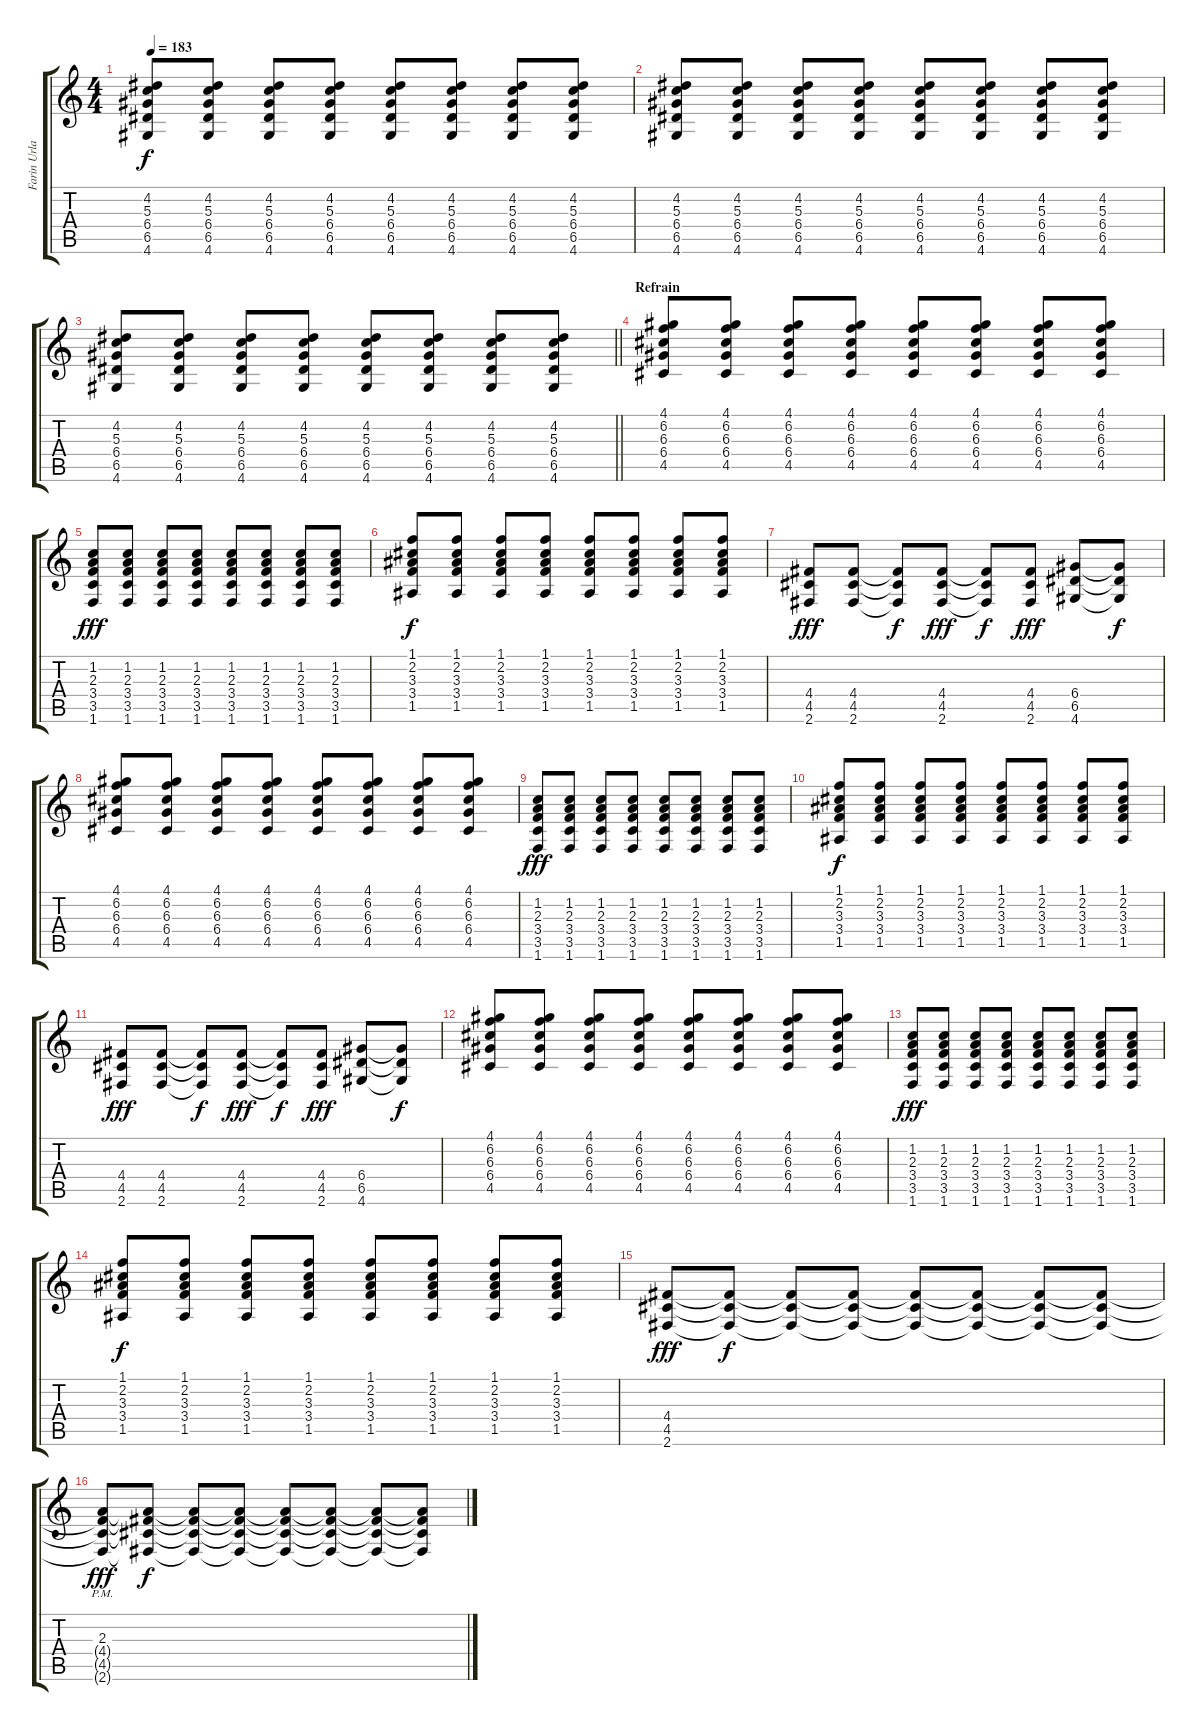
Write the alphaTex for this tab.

\track ("Farin Urlaub I" "Farin Urla") {instrument distortionguitar}
\staff {score tabs}
\tuning (E4 B3 G3 D3 A2 E2) {hide}
\ts (4 4)
\tempo 183
\clef g2
\ks c
(4.2 5.3 6.4 6.5 4.6).8{dy f} (4.2 5.3 6.4 6.5 4.6).8 (4.2 5.3 6.4 6.5 4.6).8 (4.2 5.3 6.4 6.5 4.6).8 (4.2 5.3 6.4 6.5 4.6).8 (4.2 5.3 6.4 6.5 4.6).8 (4.2 5.3 6.4 6.5 4.6).8 (4.2 5.3 6.4 6.5 4.6).8 |
(4.2 5.3 6.4 6.5 4.6).8 (4.2 5.3 6.4 6.5 4.6).8 (4.2 5.3 6.4 6.5 4.6).8 (4.2 5.3 6.4 6.5 4.6).8 (4.2 5.3 6.4 6.5 4.6).8 (4.2 5.3 6.4 6.5 4.6).8 (4.2 5.3 6.4 6.5 4.6).8 (4.2 5.3 6.4 6.5 4.6).8 |
\barLineRight lightlight
(4.2 5.3 6.4 6.5 4.6).8 (4.2 5.3 6.4 6.5 4.6).8 (4.2 5.3 6.4 6.5 4.6).8 (4.2 5.3 6.4 6.5 4.6).8 (4.2 5.3 6.4 6.5 4.6).8 (4.2 5.3 6.4 6.5 4.6).8 (4.2 5.3 6.4 6.5 4.6).8 (4.2 5.3 6.4 6.5 4.6).8 |
\section ("" "Refrain")
(4.1 6.2 6.3 6.4 4.5).8 (4.1 6.2 6.3 6.4 4.5).8 (4.1 6.2 6.3 6.4 4.5).8 (4.1 6.2 6.3 6.4 4.5).8 (4.1 6.2 6.3 6.4 4.5).8 (4.1 6.2 6.3 6.4 4.5).8 (4.1 6.2 6.3 6.4 4.5).8 (4.1 6.2 6.3 6.4 4.5).8 |
(1.2 2.3 3.4 3.5 1.6).8{dy fff} (1.2 2.3 3.4 3.5 1.6).8 (1.2 2.3 3.4 3.5 1.6).8 (1.2 2.3 3.4 3.5 1.6).8 (1.2 2.3 3.4 3.5 1.6).8 (1.2 2.3 3.4 3.5 1.6).8 (1.2 2.3 3.4 3.5 1.6).8 (1.2 2.3 3.4 3.5 1.6).8 |
(1.1 2.2 3.3 3.4 1.5).8{dy f} (1.1 2.2 3.3 3.4 1.5).8 (1.1 2.2 3.3 3.4 1.5).8 (1.1 2.2 3.3 3.4 1.5).8 (1.1 2.2 3.3 3.4 1.5).8 (1.1 2.2 3.3 3.4 1.5).8 (1.1 2.2 3.3 3.4 1.5).8 (1.1 2.2 3.3 3.4 1.5).8 |
(4.4 4.5 2.6).8{dy fff} (4.4 4.5 2.6).8 (4.4{t} 4.5{t} 2.6{t}).8{dy f} (4.4 4.5 2.6).8{dy fff} (4.4{t} 4.5{t} 2.6{t}).8{dy f} (4.4 4.5 2.6).8{dy fff} (6.4 6.5 4.6).8 (6.4{t} 6.5{t} 4.6{t}).8{dy f} |
(4.1 6.2 6.3 6.4 4.5).8 (4.1 6.2 6.3 6.4 4.5).8 (4.1 6.2 6.3 6.4 4.5).8 (4.1 6.2 6.3 6.4 4.5).8 (4.1 6.2 6.3 6.4 4.5).8 (4.1 6.2 6.3 6.4 4.5).8 (4.1 6.2 6.3 6.4 4.5).8 (4.1 6.2 6.3 6.4 4.5).8 |
(1.2 2.3 3.4 3.5 1.6).8{dy fff} (1.2 2.3 3.4 3.5 1.6).8 (1.2 2.3 3.4 3.5 1.6).8 (1.2 2.3 3.4 3.5 1.6).8 (1.2 2.3 3.4 3.5 1.6).8 (1.2 2.3 3.4 3.5 1.6).8 (1.2 2.3 3.4 3.5 1.6).8 (1.2 2.3 3.4 3.5 1.6).8 |
(1.1 2.2 3.3 3.4 1.5).8{dy f} (1.1 2.2 3.3 3.4 1.5).8 (1.1 2.2 3.3 3.4 1.5).8 (1.1 2.2 3.3 3.4 1.5).8 (1.1 2.2 3.3 3.4 1.5).8 (1.1 2.2 3.3 3.4 1.5).8 (1.1 2.2 3.3 3.4 1.5).8 (1.1 2.2 3.3 3.4 1.5).8 |
(4.4 4.5 2.6).8{dy fff} (4.4 4.5 2.6).8 (4.4{t} 4.5{t} 2.6{t}).8{dy f} (4.4 4.5 2.6).8{dy fff} (4.4{t} 4.5{t} 2.6{t}).8{dy f} (4.4 4.5 2.6).8{dy fff} (6.4 6.5 4.6).8 (6.4{t} 6.5{t} 4.6{t}).8{dy f} |
(4.1 6.2 6.3 6.4 4.5).8 (4.1 6.2 6.3 6.4 4.5).8 (4.1 6.2 6.3 6.4 4.5).8 (4.1 6.2 6.3 6.4 4.5).8 (4.1 6.2 6.3 6.4 4.5).8 (4.1 6.2 6.3 6.4 4.5).8 (4.1 6.2 6.3 6.4 4.5).8 (4.1 6.2 6.3 6.4 4.5).8 |
(1.2 2.3 3.4 3.5 1.6).8{dy fff} (1.2 2.3 3.4 3.5 1.6).8 (1.2 2.3 3.4 3.5 1.6).8 (1.2 2.3 3.4 3.5 1.6).8 (1.2 2.3 3.4 3.5 1.6).8 (1.2 2.3 3.4 3.5 1.6).8 (1.2 2.3 3.4 3.5 1.6).8 (1.2 2.3 3.4 3.5 1.6).8 |
(1.1 2.2 3.3 3.4 1.5).8{dy f} (1.1 2.2 3.3 3.4 1.5).8 (1.1 2.2 3.3 3.4 1.5).8 (1.1 2.2 3.3 3.4 1.5).8 (1.1 2.2 3.3 3.4 1.5).8 (1.1 2.2 3.3 3.4 1.5).8 (1.1 2.2 3.3 3.4 1.5).8 (1.1 2.2 3.3 3.4 1.5).8 |
(4.4 4.5 2.6).8{dy fff} (4.4{t} 4.5{t} 2.6{t}).8{dy f} (4.4{t} 4.5{t} 2.6{t}).8 (4.4{t} 4.5{t} 2.6{t}).8 (4.4{t} 4.5{t} 2.6{t}).8 (4.4{t} 4.5{t} 2.6{t}).8 (4.4{t} 4.5{t} 2.6{t}).8 (4.4{t} 4.5{t} 2.6{t}).8 |
(2.3{pm} 4.4{t} 4.5{t} 2.6{t}).8{dy fff} (2.3{t} 4.4{t} 4.5{t} 2.6{t}).8{dy f} (2.3{t} 4.4{t} 4.5{t} 2.6{t}).8 (2.3{t} 4.4{t} 4.5{t} 2.6{t}).8 (2.3{t} 4.4{t} 4.5{t} 2.6{t}).8 (2.3{t} 4.4{t} 4.5{t} 2.6{t}).8 (2.3{t} 4.4{t} 4.5{t} 2.6{t}).8 (2.3{t} 4.4{t} 4.5{t} 2.6{t}).8
